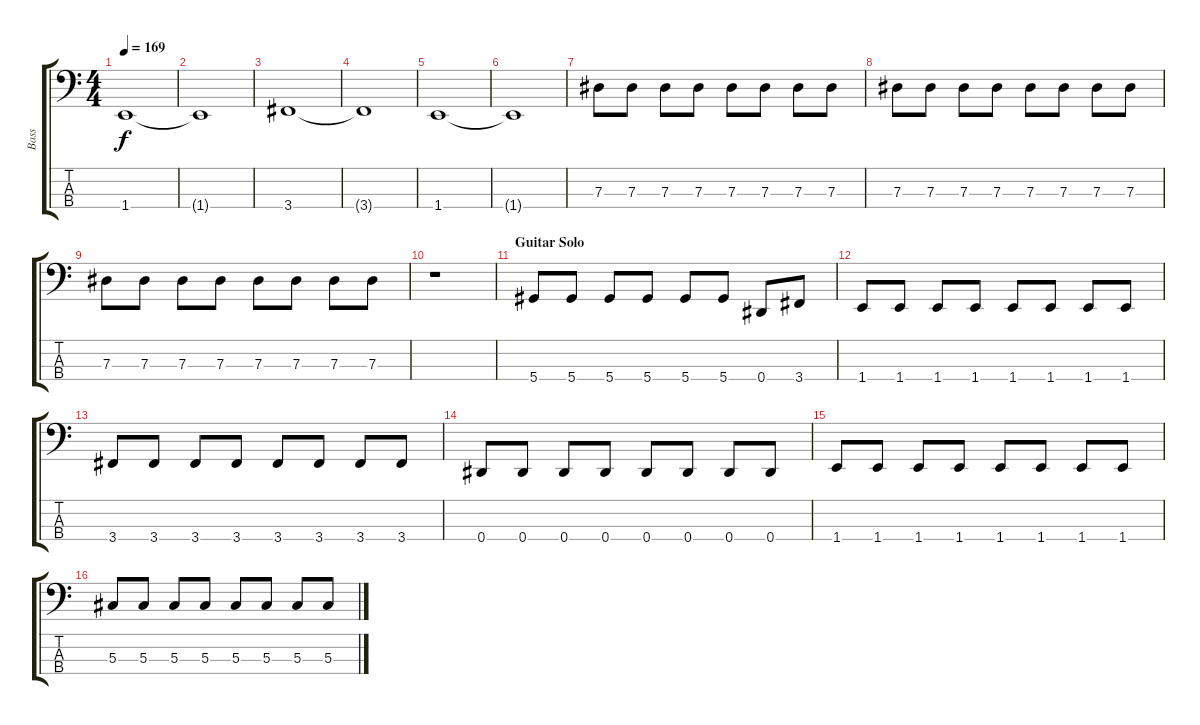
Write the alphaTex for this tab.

\track ("Bass" "Bass") {instrument electricbassfinger}
\staff {score tabs}
\tuning (Gb2 Db2 Ab1 Eb1) {hide}
\ts (4 4)
\tempo 169
\clef f4
\ks c
1.4.1{dy f} |
1.4{t}.1 |
3.4.1 |
3.4{t}.1 |
1.4.1 |
1.4{t}.1 |
7.3.8 7.3.8 7.3.8 7.3.8 7.3.8 7.3.8 7.3.8 7.3.8 |
7.3.8 7.3.8 7.3.8 7.3.8 7.3.8 7.3.8 7.3.8 7.3.8 |
7.3.8 7.3.8 7.3.8 7.3.8 7.3.8 7.3.8 7.3.8 7.3.8 |
r.1 |
\section ("" "Guitar Solo")
5.4.8 5.4.8 5.4.8 5.4.8 5.4.8 5.4.8 0.4.8 3.4.8 |
1.4.8 1.4.8 1.4.8 1.4.8 1.4.8 1.4.8 1.4.8 1.4.8 |
3.4.8 3.4.8 3.4.8 3.4.8 3.4.8 3.4.8 3.4.8 3.4.8 |
0.4.8 0.4.8 0.4.8 0.4.8 0.4.8 0.4.8 0.4.8 0.4.8 |
1.4.8 1.4.8 1.4.8 1.4.8 1.4.8 1.4.8 1.4.8 1.4.8 |
5.3.8 5.3.8 5.3.8 5.3.8 5.3.8 5.3.8 5.3.8 5.3.8
